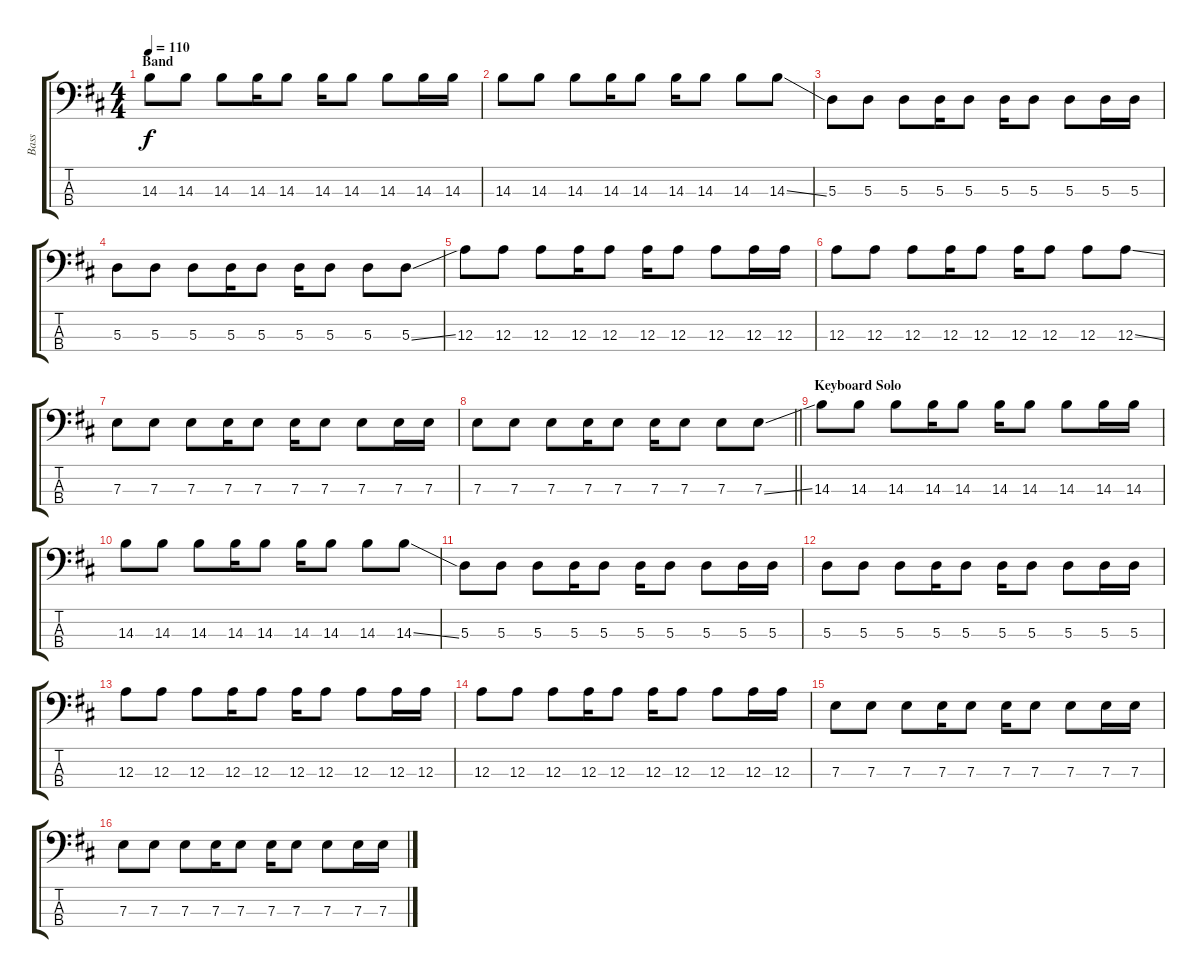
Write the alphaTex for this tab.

\track ("Bass" "Bass") {instrument electricbassfinger}
\staff {score tabs}
\tuning (G2 D2 A1 E1) {hide}
\ts (4 4)
\section ("" "Band")
\tempo 110
\clef f4
\ks bminor
14.3.8{dy f} 14.3.8 14.3.8 14.3.16 14.3.8 14.3.16 14.3.8 14.3.8 14.3.16 14.3.16 |
14.3.8 14.3.8 14.3.8 14.3.16 14.3.8 14.3.16 14.3.8 14.3.8 14.3{ss}.8 |
5.3.8 5.3.8 5.3.8 5.3.16 5.3.8 5.3.16 5.3.8 5.3.8 5.3.16 5.3.16 |
5.3.8 5.3.8 5.3.8 5.3.16 5.3.8 5.3.16 5.3.8 5.3.8 5.3{ss}.8 |
12.3.8 12.3.8 12.3.8 12.3.16 12.3.8 12.3.16 12.3.8 12.3.8 12.3.16 12.3.16 |
12.3.8 12.3.8 12.3.8 12.3.16 12.3.8 12.3.16 12.3.8 12.3.8 12.3{ss}.8 |
7.3.8 7.3.8 7.3.8 7.3.16 7.3.8 7.3.16 7.3.8 7.3.8 7.3.16 7.3.16 |
\barLineRight lightlight
7.3.8 7.3.8 7.3.8 7.3.16 7.3.8 7.3.16 7.3.8 7.3.8 7.3{ss}.8 |
\section ("" "Keyboard Solo")
14.3.8 14.3.8 14.3.8 14.3.16 14.3.8 14.3.16 14.3.8 14.3.8 14.3.16 14.3.16 |
14.3.8 14.3.8 14.3.8 14.3.16 14.3.8 14.3.16 14.3.8 14.3.8 14.3{ss}.8 |
5.3.8 5.3.8 5.3.8 5.3.16 5.3.8 5.3.16 5.3.8 5.3.8 5.3.16 5.3.16 |
5.3.8 5.3.8 5.3.8 5.3.16 5.3.8 5.3.16 5.3.8 5.3.8 5.3.16 5.3.16 |
12.3.8 12.3.8 12.3.8 12.3.16 12.3.8 12.3.16 12.3.8 12.3.8 12.3.16 12.3.16 |
12.3.8 12.3.8 12.3.8 12.3.16 12.3.8 12.3.16 12.3.8 12.3.8 12.3.16 12.3.16 |
7.3.8 7.3.8 7.3.8 7.3.16 7.3.8 7.3.16 7.3.8 7.3.8 7.3.16 7.3.16 |
7.3.8 7.3.8 7.3.8 7.3.16 7.3.8 7.3.16 7.3.8 7.3.8 7.3.16 7.3.16
